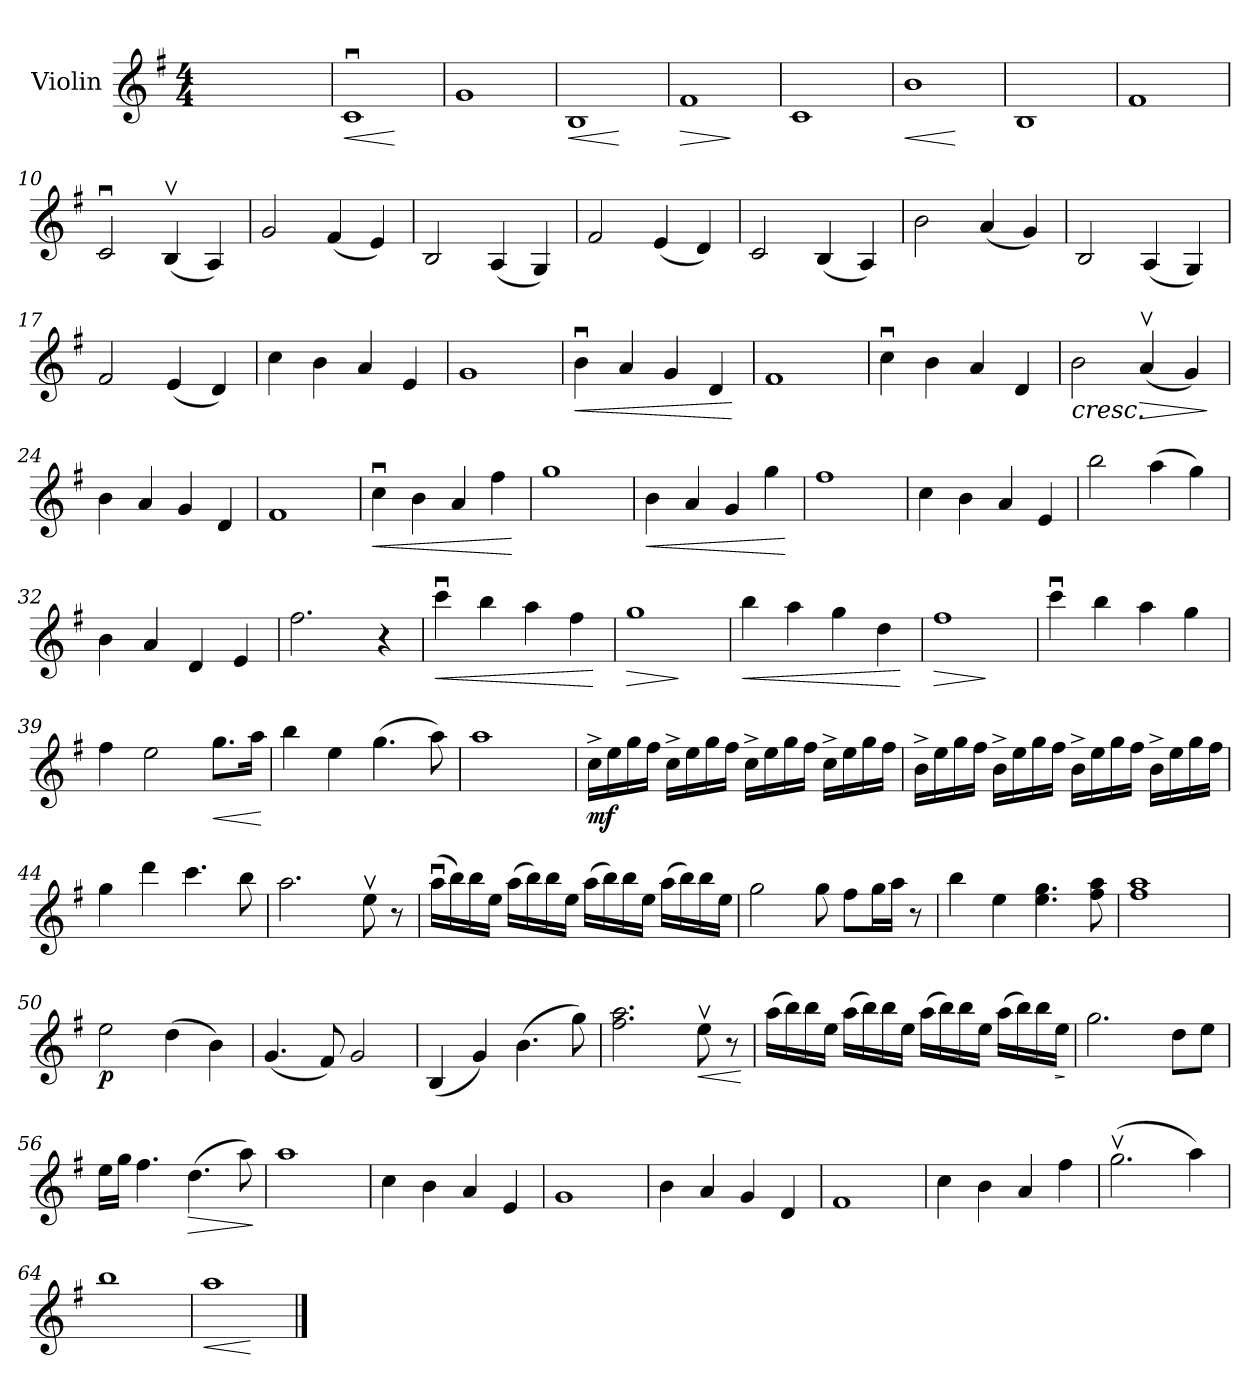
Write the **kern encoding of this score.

**kern	**dynam
*part1	*part1
*staff1	*staff1
*I"Violin	*
*I'Vln.	*
*clefG2	*
*k[f#]	*
*M4/4	*
=1	=1
2.ryy	.
4rDyy	.
=2	=2
!	!LO:HP:b
!	!LO:DY:n=1:b
1cu	< other-dynamics
.	[
=3	=3
1g	.
=4	=4
!	!LO:HP:b
1B	<
.	[
=5	=5
!	!LO:HP:b
1f#	>
.	]
=6	=6
1c	.
=7	=7
!	!LO:HP:b
1b	<
.	[
=8	=8
1B	.
=9	=9
1f#	.
=10	=10
2cu/	.
(4Bv/	.
4A/)	.
=11	=11
2g/	.
(4f#/	.
4e/)	.
=12	=12
2B/	.
(4A/	.
4G/)	.
=13	=13
2f#/	.
(4e/	.
4d/)	.
!!LO:LB:g=z
=14	=14
2c/	.
(4B/	.
4A/)	.
=15	=15
2b\	.
(4a/	.
4g/)	.
=16	=16
2B/	.
(4A/	.
4G/)	.
=17	=17
2f#/	.
(4e/	.
4d/)	.
=18	=18
4cc\	.
4b\	.
4a/	.
4e/	.
=19	=19
1g	.
=20	=20
!	!LO:HP:b
4bu\	<
4a/	.
4g/	.
4d/	.
.	[
=21	=21
1f#	.
=22	=22
4ccu\	.
4b\	.
4a/	.
4d/	.
=23	=23
!	!LO:HP:b
2b\	<
!	!LO:HP:b
(4av/	>
4g/)	.
.	[ ]
!!LO:LB:g=z
=24	=24
4b\	.
4a/	.
4g/	.
4d/	.
=25	=25
1f#	.
=26	=26
!	!LO:HP:b
4ccu\	<
4b\	.
4a/	.
4ff#\	.
.	[
=27	=27
1gg	.
=28	=28
!	!LO:HP:b
4b\	<
4a/	.
4g/	.
4gg\	.
.	[
=29	=29
1ff#	.
=30	=30
4cc\	.
4b\	.
4a/	.
4e/	.
=31	=31
2bb\	.
(4aa\	.
4gg\)	.
=32	=32
4b\	.
4a/	.
4d/	.
4e/	.
=33	=33
2.ff#\	.
4r	.
!!LO:LB:g=z
=34	=34
!	!LO:HP:b
4cccu\	<
4bb\	.
4aa\	.
4ff#\	.
.	[
=35	=35
!	!LO:HP:b
1gg	>
.	]
=36	=36
!	!LO:HP:b
4bb\	<
4aa\	.
4gg\	.
4dd\	.
.	[
=37	=37
!	!LO:HP:b
1ff#	>
.	]
=38	=38
4cccu\	.
4bb\	.
4aa\	.
4gg\	.
=39	=39
4ff#\	.
2ee\	.
!	!LO:HP:b
8.gg\L	<
16aa\Jk	.
.	[
=40	=40
4bb\	.
4ee\	.
(4.gg\	.
8aa\)	.
=41	=41
1aa	.
!!LO:LB:g=z
=42	=42
!	!LO:DY:b
16cc^\LL	mf
16ee\	.
16gg\	.
16ff#\JJ	.
16cc^\LL	.
16ee\	.
16gg\	.
16ff#\JJ	.
16cc^\LL	.
16ee\	.
16gg\	.
16ff#\JJ	.
16cc^\LL	.
16ee\	.
16gg\	.
16ff#\JJ	.
=43	=43
16b^\LL	.
16ee\	.
16gg\	.
16ff#\JJ	.
16b^\LL	.
16ee\	.
16gg\	.
16ff#\JJ	.
16b^\LL	.
16ee\	.
16gg\	.
16ff#\JJ	.
16b^\LL	.
16ee\	.
16gg\	.
16ff#\JJ	.
=44	=44
4gg\	.
4ddd\	.
4.ccc\	.
8bb\	.
=45	=45
2.aa\	.
8eev\	.
8r	.
!!LO:LB:g=z
=46	=46
(16aau\LL	.
16bb\)	.
16bb\	.
16ee\JJ	.
(16aa\LL	.
16bb\)	.
16bb\	.
16ee\JJ	.
(16aa\LL	.
16bb\)	.
16bb\	.
16ee\JJ	.
(16aa\LL	.
16bb\)	.
16bb\	.
16ee\JJ	.
=47	=47
2gg\	.
8gg\	.
8ff#\L	.
16gg\L	.
16aa\JJ	.
8r	.
=48	=48
4bb\	.
4ee\	.
4.ee\ 4.gg\	.
8ff#\ 8aa\	.
=49	=49
1ff# 1aa	.
=50	=50
!	!LO:DY:b
2ee\	p
(4dd\	.
4b\)	.
=51	=51
(4.g/	.
8f#/)	.
2g/	.
!!LO:LB:g=z
=52	=52
(4B/	.
4g/)	.
(4.b\	.
8gg\)	.
=53	=53
2.ff#\ 2.aa\	.
!	!LO:HP:b
8eev\	<
8r	.
.	[
=54	=54
(16aa\LL	.
16bb\)	.
16bb\	.
16ee\JJ	.
(16aa\LL	.
16bb\)	.
16bb\	.
16ee\JJ	.
(16aa\LL	.
16bb\)	.
16bb\	.
16ee\JJ	.
(16aa\LL	.
16bb\)	.
16bb\	.
!	!LO:HP:b
16ee\JJ	>
.	]
=55	=55
2.gg\	.
8dd\L	.
8ee\J	.
=56	=56
16ee\LL	.
16gg\JJ	.
4.ff#\	.
!	!LO:HP:b
(4.dd\	>
8aa\)	.
.	]
=57	=57
1aa	.
!!LO:LB:g=z
=58	=58
4cc\	.
4b\	.
4a/	.
4e/	.
=59	=59
1g	.
=60	=60
4b\	.
4a/	.
4g/	.
4d/	.
=61	=61
1f#	.
=62	=62
4cc\	.
4b\	.
4a/	.
4ff#\	.
=63	=63
(2.ggv\	.
4aa\)	.
=64	=64
1bb	.
=65	=65
!	!LO:HP:b
1aa	<
.	[
==	==
*-	*-
